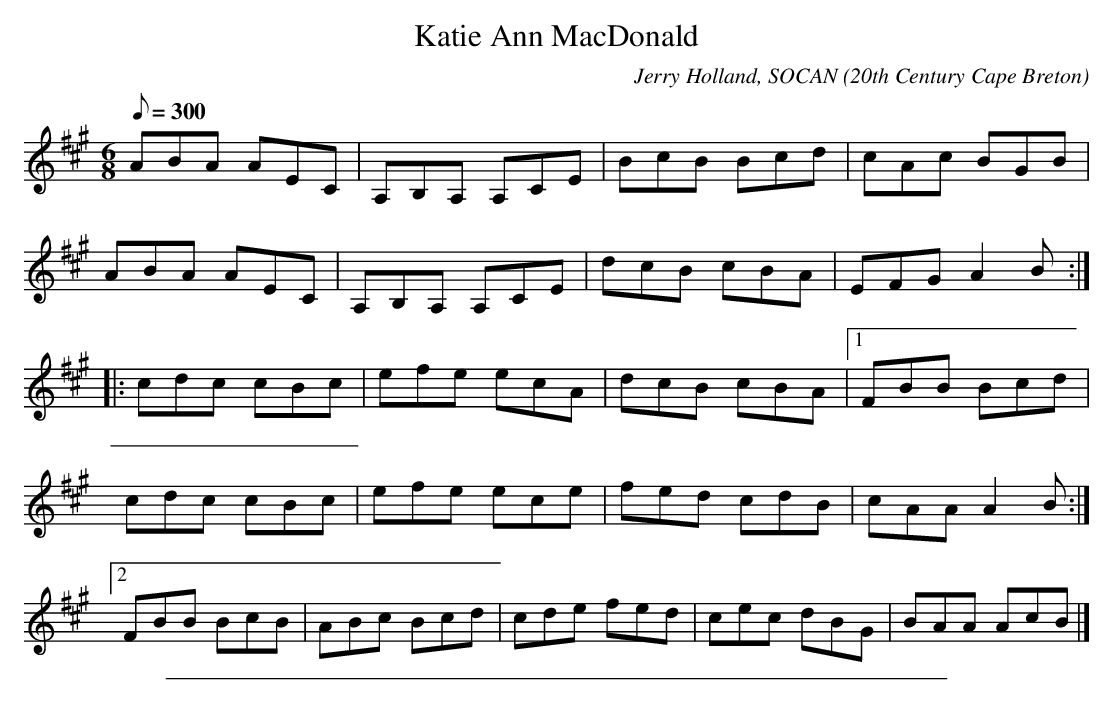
X:1
T: Katie Ann MacDonald
C:Jerry Holland, SOCAN
O:20th Century Cape Breton
L:1/8
Q:300
M:6/8
K:A
ABA AEC|A,B,A, A,CE|BcB Bcd|cAc BGB|!
ABA AEC|A,B,A, A,CE|dcB cBA|EFG A2 B:|!
|:cdc cBc|efe ecA|dcB cBA|1FBB Bcd|!
cdc cBc|efe ece|fed cdB|cAA A2 B:|!
[2FBB BcB|ABc Bcd|cde fed|cec dBG|BAA AcB|]!
